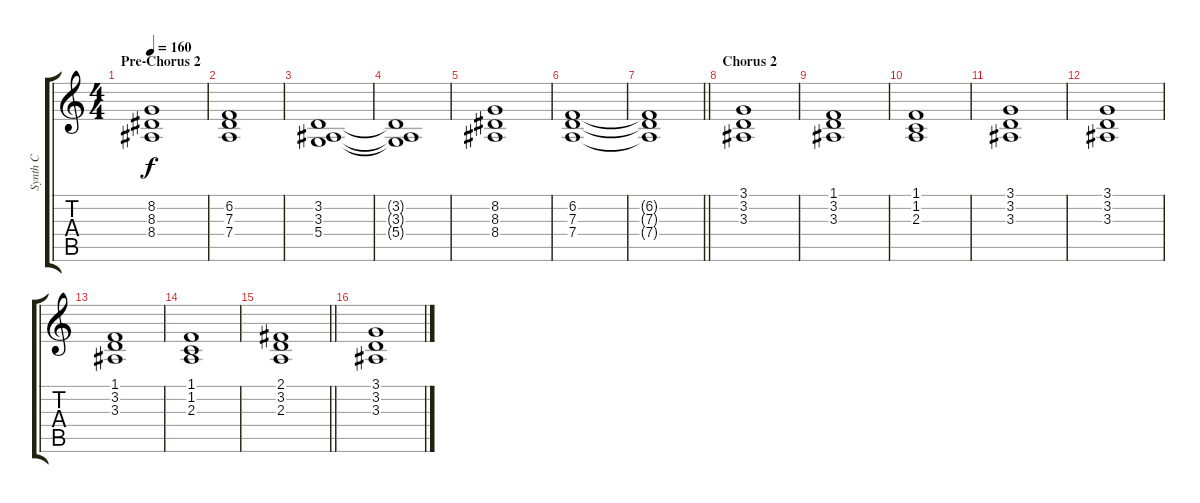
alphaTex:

\track ("Synth C" "Synth C") {instrument pad4choir}
\staff {score tabs}
\tuning (E4 B3 G3 D3 A2 E2) {hide}
\ts (4 4)
\section ("" "Pre-Chorus 2")
\tempo 160
\clef g2
\ks c
(8.2 8.3 8.4).1{dy f} |
(6.2 7.3 7.4).1 |
(3.2 3.3 5.4).1 |
(3.2{t} 3.3{t} 5.4{t}).1 |
(8.2 8.3 8.4).1 |
(6.2 7.3 7.4).1 |
\barLineRight lightlight
(6.2{t} 7.3{t} 7.4{t}).1 |
\section ("" "Chorus 2")
(3.1 3.2 3.3).1 |
(1.1 3.2 3.3).1 |
(1.1 1.2 2.3).1 |
(3.1 3.2 3.3).1 |
(3.1 3.2 3.3).1 |
(1.1 3.2 3.3).1 |
(1.1 1.2 2.3).1 |
\barLineRight lightlight
(2.1 3.2 2.3).1 |
(3.1 3.2 3.3).1
